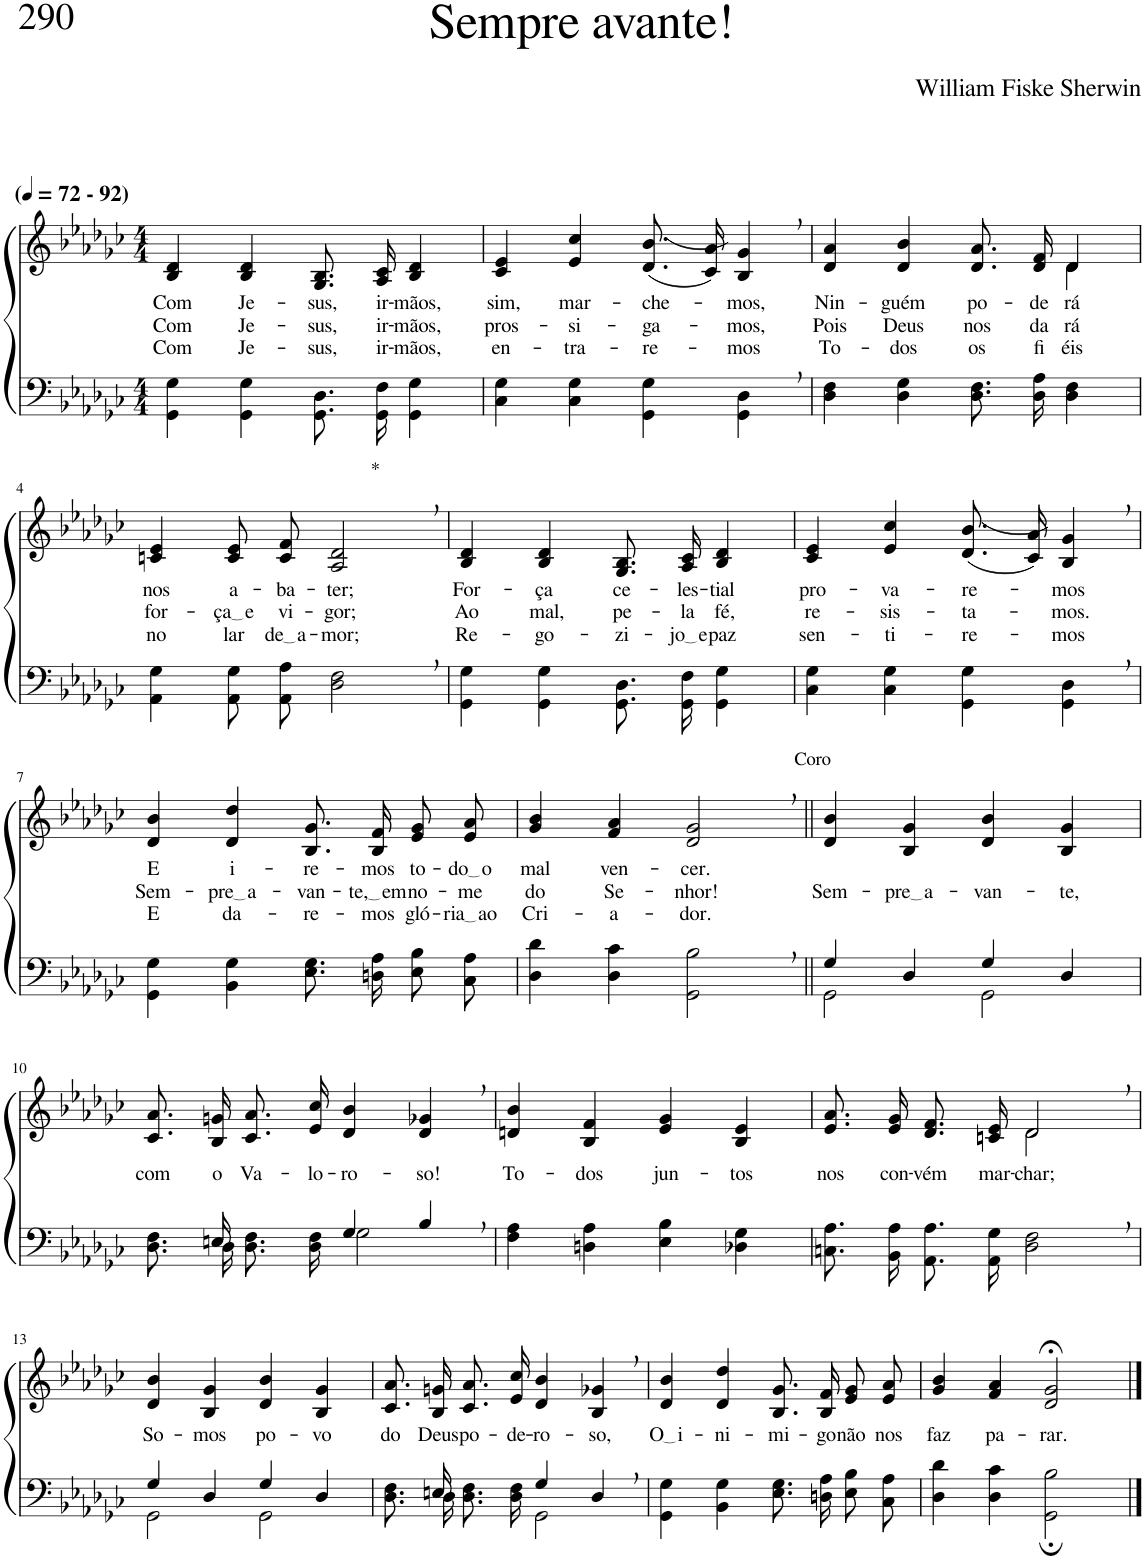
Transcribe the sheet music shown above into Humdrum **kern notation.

**kern	**kern	**text	**text	**text
*part2	*part1	*part1	*part1	*part1
*staff2	*staff1	*staff1	*staff1	*staff1
*I"Parte III e IV	*I"Parte I e II	*	*	*
*clefF4	*clefG2	*	*	*
*Trd-1c-2	*Trd-1c-2	*	*	*
*k[b-e-a-d-g-c-]	*k[b-e-a-d-g-c-]	*	*	*
*M4/4	*M4/4	*	*	*
*MM72	*MM72	*	*	*
=1	=1	=1	=1	=1
!	!LO:TX:a:B:t=(	!	!	!
!	!LO:TX:a:B:t=- 92)	!	!	!
!	!	!LO:LY:b	!LO:LY:b	!LO:LY:b
4GG-\ 4G-\	4B-/ 4d-/	Com	Com	Com
!	!	!LO:LY:b	!LO:LY:b	!LO:LY:b
4GG-\ 4G-\	4B-/ 4d-/	Je-	Je-	Je-
!	!	!LO:LY:b	!LO:LY:b	!LO:LY:b
8.GG-/ 8.D-/L	8.G-/ 8.B-/L	-sus,	-sus,	-sus,
!	!	!LO:LY:b	!LO:LY:b	!LO:LY:b
16GG-/ 16F/Jk	16A-/ 16c-/Jk	ir-	ir-	ir-
!	!	!LO:LY:b	!LO:LY:b	!LO:LY:b
4GG-\ 4G-\	4B-/ 4d-/	-mãos,	-mãos,	-mãos,
=2	=2	=2	=2	=2
!	!	!LO:LY:b	!LO:LY:b	!LO:LY:b
4C-\ 4G-\	4c-/ 4e-/	sim,	pros-	en-
!	!	!LO:LY:b	!LO:LY:b	!LO:LY:b
4C-\ 4G-\	4e-/ 4cc-/	mar-	-si-	-tra-
!	!	!LO:LY:b	!LO:LY:b	!LO:LY:b
4GG-\ 4G-\	((8.d-/ 8.b-/L	-che-	-ga-	-re-
.	16c-/ 16a-/Jk))	.	.	.
!	!	!LO:LY:b	!LO:LY:b	!LO:LY:b
4GG-\, 4D-\,	4B-/, 4g-/,	mos,	mos,	-mos
=3	=3	=3	=3	=3
!	!	!LO:LY:b	!LO:LY:b	!LO:LY:b
*	*^	*	*	*
4D-\ 4F\	4d-/ 4a-/	2.ryy	Nin-	Pois	To-
!	!	!	!LO:LY:b	!LO:LY:b	!LO:LY:b
4D-\ 4G-\	4d-/ 4b-/	.	-guém	Deus	-dos
!	!	!	!LO:LY:b	!LO:LY:b	!LO:LY:b
8.D-\ 8.F\L	8.d-/ 8.a-/L	.	po-	nos	os
!	!	!	!LO:LY:b	!LO:LY:b	!LO:LY:b
16D-\ 16A-\Jk	16d-/ 16f/Jk	.	-de-	da-	fi-
!	!	!	!LO:LY:b	!LO:LY:b	!LO:LY:b
4D-\ 4F\	4d-/	4d-\	-rá	-rá	-éis
!!LO:LB:g=z
=4	=4	=4	=4	=4	=4
!	!	!	!LO:LY:b	!LO:LY:b	!LO:LY:b
*	*v	*v	*	*	*
4AA-\ 4G-\	4cn/ 4e-/	nos	for-	no
!	!	!LO:LY:b	!LO:LY:b	!LO:LY:b
8AA-\ 8G-\L	8c/ 8e-/L	a-	ça e	lar
!	!	!LO:LY:b	!LO:LY:b	!LO:LY:b
8AA-\ 8A-\J	8c/ 8f/J	-ba-	vi-	de a
!	!LO:TX:a:t=*	!	!	!
!	!	!LO:LY:b	!LO:LY:b	!LO:LY:b
2D-\, 2F\,	2A-/, 2d-/,	-ter;	-gor;	-mor;
=5	=5	=5	=5	=5
!	!	!LO:LY:b	!LO:LY:b	!LO:LY:b
4GG-\ 4G-\	4B-/ 4d-/	For-	Ao	Re-
!	!	!LO:LY:b	!LO:LY:b	!LO:LY:b
4GG-\ 4G-\	4B-/ 4d-/	-ça	mal,	-go-
!	!	!LO:LY:b	!LO:LY:b	!LO:LY:b
8.GG-/ 8.D-/L	8.G-/ 8.B-/L	ce-	pe-	-zi-
!	!	!LO:LY:b	!LO:LY:b	!LO:LY:b
16GG-/ 16F/Jk	16A-/ 16c-/Jk	-les-	-la	jo e
!	!	!LO:LY:b	!LO:LY:b	!LO:LY:b
4GG-\ 4G-\	4B-/ 4d-/	-tial	fé,	paz
=6	=6	=6	=6	=6
!	!	!LO:LY:b	!LO:LY:b	!LO:LY:b
4C-\ 4G-\	4c-/ 4e-/	pro-	re-	sen-
!	!	!LO:LY:b	!LO:LY:b	!LO:LY:b
4C-\ 4G-\	4e-/ 4cc-/	-va-	-sis-	-ti-
!	!	!LO:LY:b	!LO:LY:b	!LO:LY:b
4GG-\ 4G-\	((8.d-/ 8.b-/L	-re-	-ta-	-re-
.	16c-/ 16a-/Jk))	.	.	.
!	!	!LO:LY:b	!LO:LY:b	!LO:LY:b
4GG-\, 4D-\,	4B-/, 4g-/,	-mos	-mos.	mos
!!LO:LB:g=z
=7	=7	=7	=7	=7
!	!	!LO:LY:b	!LO:LY:b	!LO:LY:b
4GG-\ 4G-\	4d-/ 4b-/	E	Sem-	E
!	!	!LO:LY:b	!LO:LY:b	!LO:LY:b
4BB-\ 4G-\	4d-/ 4dd-/	i-	pre a	da-
!	!	!LO:LY:b	!LO:LY:b	!LO:LY:b
8.E-\ 8.G-\L	8.B-/ 8.g-/L	-re-	-van-	-re-
!	!	!LO:LY:b	!LO:LY:b	!LO:LY:b
16Dn\ 16A-\Jk	16B-/ 16f/Jk	-mos	te, em	-mos
!	!	!LO:LY:b	!LO:LY:b	!LO:LY:b
8E-\ 8B-\L	8e-/ 8g-/L	to-	no-	gló-
!	!	!LO:LY:b	!LO:LY:b	!LO:LY:b
8C-\ 8A-\J	8e-/ 8a-/J	do o	-me	ria ao
=8	=8	=8	=8	=8
!	!	!LO:LY:b	!LO:LY:b	!LO:LY:b
4D-\ 4d-\	4g-/ 4b-/	mal	do	Cri-
!	!	!LO:LY:b	!LO:LY:b	!LO:LY:b
4D-\ 4c-\	4f/ 4a-/	ven-	Se-	-a-
!	!LO:TX:a:t=Coro	!	!	!
!	!	!LO:LY:b	!LO:LY:b	!LO:LY:b
2GG-\, 2B-\,	2d-/, 2g-/,	-cer.	-nhor!	-dor.
=9||	=9||	=9||	=9||	=9||
*^	*	*	*	*
!	!	!	!	!LO:LY:b	!
4G-/	2GG-\	4d-/ 4b-/	.	Sem-	.
!	!	!	!	!LO:LY:b	!
4D-/	.	4B-/ 4g-/	.	pre a	.
!	!	!	!	!LO:LY:b	!
4G-/	2GG-\	4d-/ 4b-/	.	-van-	.
!	!	!	!	!LO:LY:b	!
4D-/	.	4B-/ 4g-/	.	-te,	.
!!LO:LB:g=z
=10	=10	=10	=10	=10	=10
!	!	!	!LO:LY:b	!	!
8.ryy	8.D-\ 8.F\L	8.c-/ 8.a-/L	com	.	.
!	!	!	!LO:LY:b	!	!
16En/	16D-\Jk	16B-/ 16gn/Jk	o	.	.
!	!	!	!LO:LY:b	!	!
4ryy	8.D-\ 8.F\L	8.c-/ 8.a-/L	Va-	.	.
!	!	!	!LO:LY:b	!	!
.	16D-\ 16F\Jk	16e-/ 16cc-/Jk	-lo-	.	.
!	!	!	!LO:LY:b	!	!
4G-/	2G-\	4d-/ 4b-/	-ro-	.	.
!	!	!	!LO:LY:b	!	!
4B-,/	.	4d-/, 4g-X/,	-so!	.	.
*v	*v	*	*	*	*
=11	=11	=11	=11	=11
!	!	!LO:LY:b	!	!
4F\ 4A-\	4dn/ 4b-/	To-	.	.
!	!	!LO:LY:b	!	!
4Dn\ 4A-\	4B-/ 4f/	-dos	.	.
!	!	!LO:LY:b	!	!
4E-\ 4B-\	4e-/ 4g-/	jun-	.	.
!	!	!LO:LY:b	!	!
4D-X\ 4G-\	4B-/ 4e-/	-tos	.	.
=12	=12	=12	=12	=12
!	!	!LO:LY:b	!	!
*	*^	*	*	*
8.Cn\ 8.A-\L	8.e-/ 8.a-/L	2ryy	nos	.	.
!	!	!	!LO:LY:b	!	!
16BB-\ 16A-\Jk	16e-/ 16g-/Jk	.	con-	.	.
!	!	!	!LO:LY:b	!	!
8.AA-\ 8.A-\L	8.d-/ 8.f/L	.	-vém	.	.
!	!	!	!LO:LY:b	!	!
16AA-\ 16G-\Jk	16cn/ 16e-/Jk	.	mar-	.	.
!	!	!	!LO:LY:b	!	!
2D-\, 2F\,	2d-,/	2d-\	-char;	.	.
!!LO:LB:g=z
=13	=13	=13	=13	=13	=13
*^	*	*	*	*	*
!	!	!	!	!LO:LY:b	!	!
*	*	*v	*v	*	*	*
4G-/	2GG-\	4d-/ 4b-/	So-	.	.
!	!	!	!LO:LY:b	!	!
4D-/	.	4B-/ 4g-/	-mos	.	.
!	!	!	!LO:LY:b	!	!
4G-/	2GG-\	4d-/ 4b-/	po-	.	.
!	!	!	!LO:LY:b	!	!
4D-/	.	4B-/ 4g-/	-vo	.	.
=14	=14	=14	=14	=14	=14
!	!	!	!LO:LY:b	!	!
8.ryy	8.D-\ 8.F\L	8.c-/ 8.a-/L	do	.	.
!	!	!	!LO:LY:b	!	!
16En/	16D-\Jk	16B-/ 16gn/Jk	Deus	.	.
!	!	!	!LO:LY:b	!	!
4ryy	8.D-\ 8.F\L	8.c-/ 8.a-/L	po-	.	.
!	!	!	!LO:LY:b	!	!
.	16D-\ 16F\Jk	16e-/ 16cc-/Jk	-de-	.	.
!	!	!	!LO:LY:b	!	!
4G-/	2GG-\	4d-/ 4b-/	-ro-	.	.
!	!	!	!LO:LY:b	!	!
4D-,/	.	4B-/, 4g-X/,	-so,	.	.
*v	*v	*	*	*	*
=15	=15	=15	=15	=15
!	!	!LO:LY:b	!	!
4GG-\ 4G-\	4d-/ 4b-/	O i	.	.
!	!	!LO:LY:b	!	!
4BB-\ 4G-\	4d-/ 4dd-/	-ni-	.	.
!	!	!LO:LY:b	!	!
8.E-\ 8.G-\L	8.B-/ 8.g-/L	-mi-	.	.
!	!	!LO:LY:b	!	!
16Dn\ 16A-\Jk	16B-/ 16f/Jk	-go	.	.
!	!	!LO:LY:b	!	!
8E-\ 8B-\L	8e-/ 8g-/L	não	.	.
!	!	!LO:LY:b	!	!
8C-\ 8A-\J	8e-/ 8a-/J	nos	.	.
=16	=16	=16	=16	=16
!	!	!LO:LY:b	!	!
4D-\ 4d-\	4g-/ 4b-/	faz	.	.
!	!	!LO:LY:b	!	!
4D-\ 4c-\	4f/ 4a-/	pa-	.	.
!	!	!LO:LY:b	!	!
2GG-\; 2B-\;	2d-/;< 2g-/;<	-rar.	.	.
==	==	==	==	==
*-	*-	*-	*-	*-
